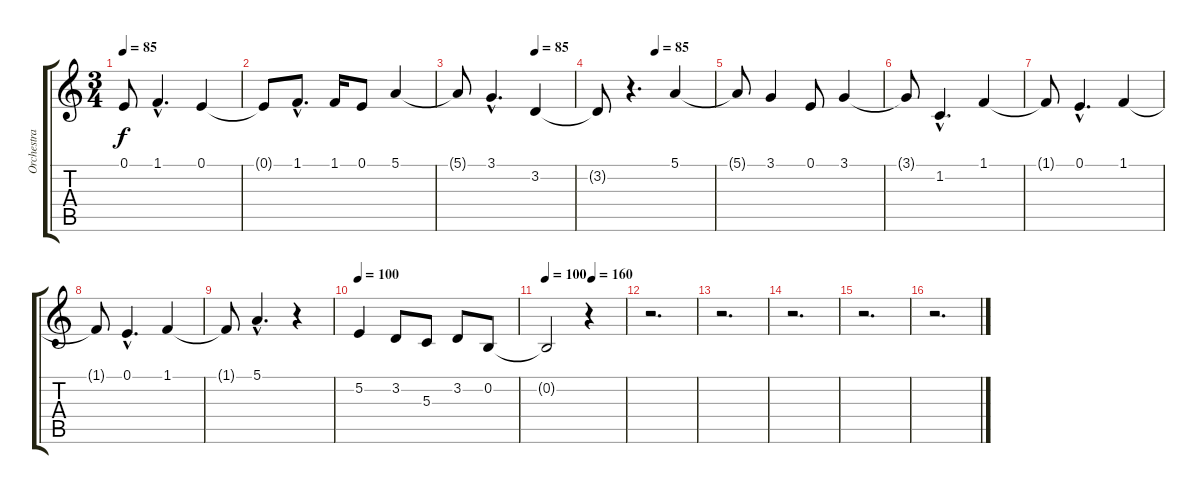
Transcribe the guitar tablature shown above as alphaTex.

\track ("Orchestra Voice line" "Orchestra ") {instrument lead6voice}
\staff {score tabs}
\tuning (E4 B3 G3 D3 A2 E2) {hide}
\ts (3 4)
\tempo 85
\clef g2
\ks c
0.1{t}.8{dy f} 1.1{hac}.4{d} 0.1.4 |
0.1{t}.8 1.1{hac}.8{d} 1.1.16 0.1.8 5.1.4 |
\tempo (85 0.6666666666666666)
5.1{t}.8 3.1{hac}.4{d} 3.2.4 |
\tempo (85 0.5)
3.2{t}.8 r.4{d} 5.1.4 |
5.1{t}.8 3.1.4 0.1.8 3.1.4 |
3.1{t}.8 1.2{hac}.4{d} 1.1.4 |
1.1{t}.8 0.1{hac}.4{d} 1.1.4 |
1.1{t}.8 0.1{hac}.4{d} 1.1.4 |
1.1{t}.8 5.1{hac}.4{d} r.4 |
\tempo 100
5.2.4 3.2.8 5.3.8 3.2.8 0.2.8 |
\tempo 100
\tempo (160 0.5833333333333334)
0.2{t}.2 r.4 |
r.2{d} |
r.2{d} |
r.2{d} |
r.2{d} |
r.2{d}
